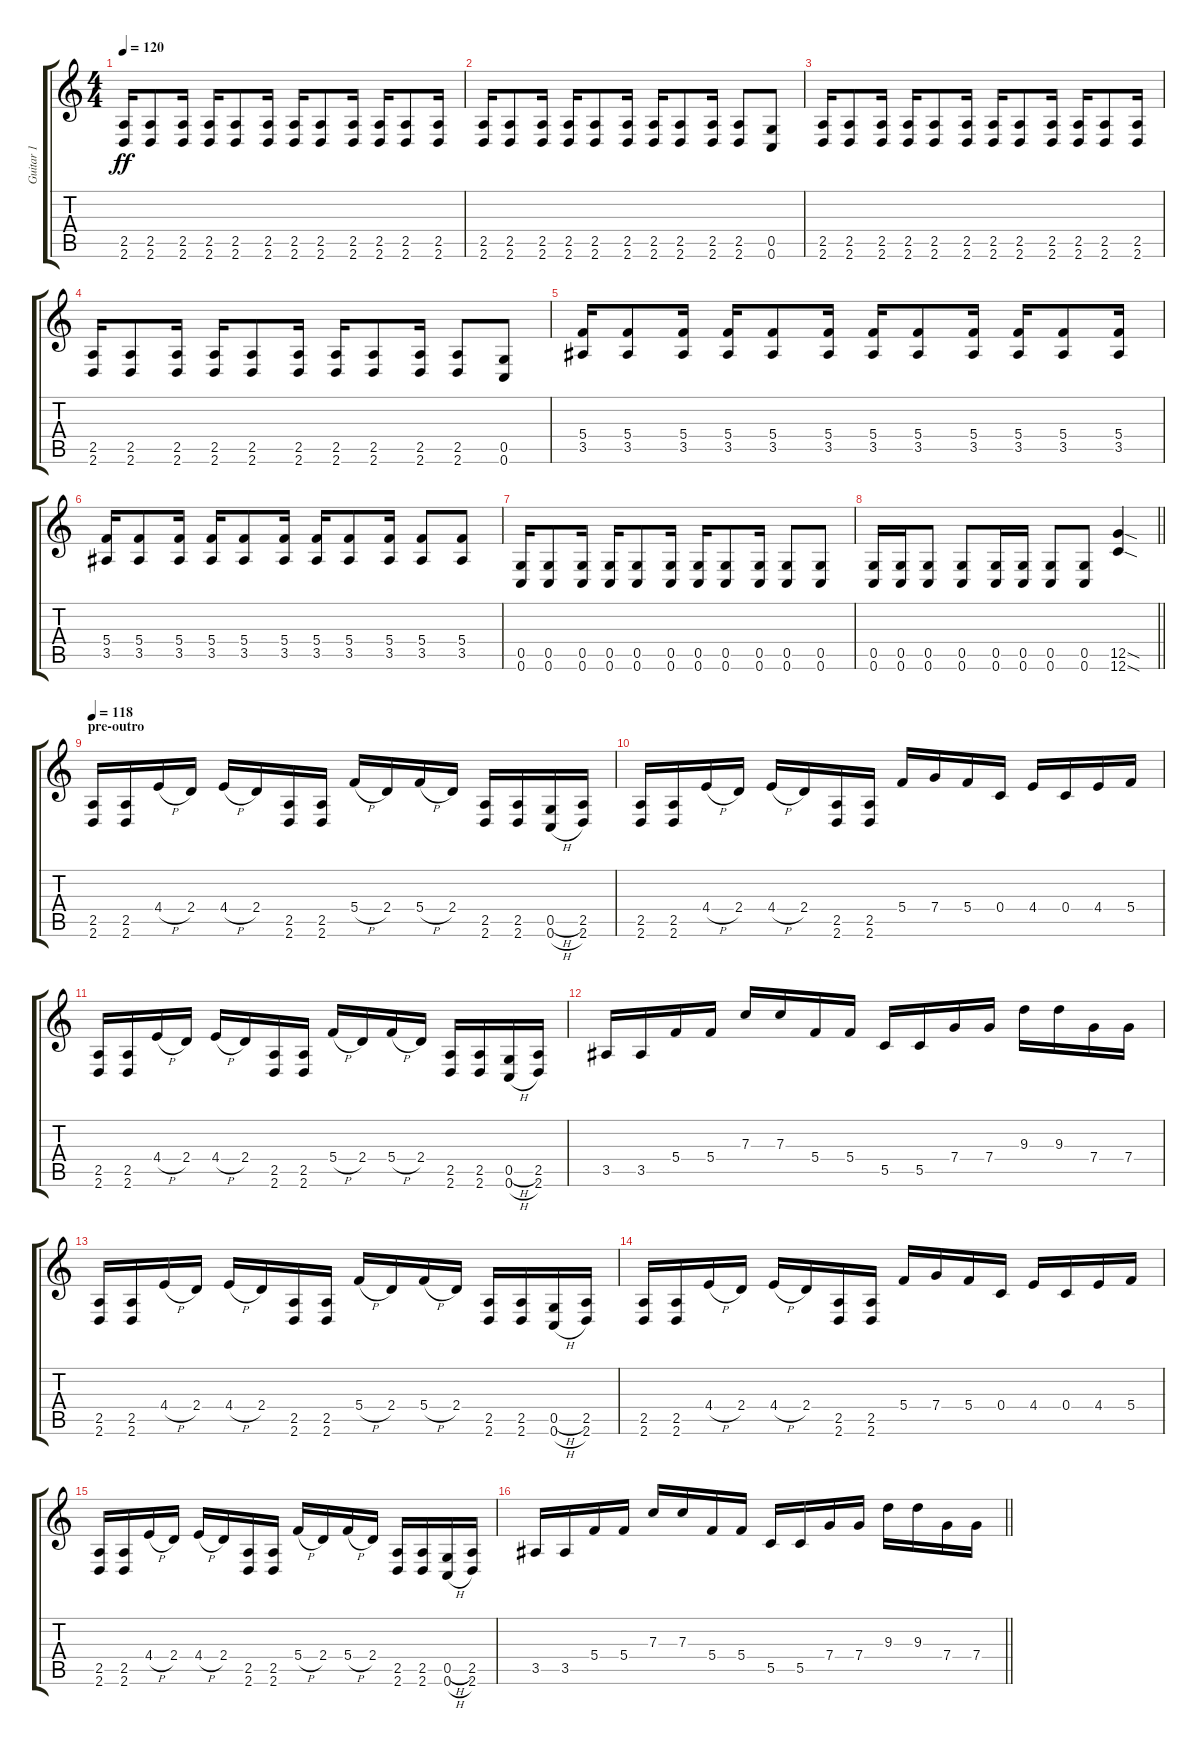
\track ("Guitar 1" "Guitar 1") {instrument distortionguitar}
\staff {score tabs}
\tuning (D4 A3 F3 C3 G2 C2) {hide}
\ts (4 4)
\tempo 120
\clef g2
\ks c
(2.5 2.6).16{dy ff} (2.5 2.6).8 (2.5 2.6).16 (2.5 2.6).16 (2.5 2.6).8 (2.5 2.6).16 (2.5 2.6).16 (2.5 2.6).8 (2.5 2.6).16 (2.5 2.6).16 (2.5 2.6).8 (2.5 2.6).16 |
(2.5 2.6).16 (2.5 2.6).8 (2.5 2.6).16 (2.5 2.6).16 (2.5 2.6).8 (2.5 2.6).16 (2.5 2.6).16 (2.5 2.6).8 (2.5 2.6).16 (2.5 2.6).8 (0.5 0.6).8 |
(2.5 2.6).16 (2.5 2.6).8 (2.5 2.6).16 (2.5 2.6).16 (2.5 2.6).8 (2.5 2.6).16 (2.5 2.6).16 (2.5 2.6).8 (2.5 2.6).16 (2.5 2.6).16 (2.5 2.6).8 (2.5 2.6).16 |
(2.5 2.6).16 (2.5 2.6).8 (2.5 2.6).16 (2.5 2.6).16 (2.5 2.6).8 (2.5 2.6).16 (2.5 2.6).16 (2.5 2.6).8 (2.5 2.6).16 (2.5 2.6).8 (0.5 0.6).8 |
(5.4 3.5).16 (5.4 3.5).8 (5.4 3.5).16 (5.4 3.5).16 (5.4 3.5).8 (5.4 3.5).16 (5.4 3.5).16 (5.4 3.5).8 (5.4 3.5).16 (5.4 3.5).16 (5.4 3.5).8 (5.4 3.5).16 |
(5.4 3.5).16 (5.4 3.5).8 (5.4 3.5).16 (5.4 3.5).16 (5.4 3.5).8 (5.4 3.5).16 (5.4 3.5).16 (5.4 3.5).8 (5.4 3.5).16 (5.4 3.5).8 (5.4 3.5).8 |
(0.5 0.6).16 (0.5 0.6).8 (0.5 0.6).16 (0.5 0.6).16 (0.5 0.6).8 (0.5 0.6).16 (0.5 0.6).16 (0.5 0.6).8 (0.5 0.6).16 (0.5 0.6).8 (0.5 0.6).8 |
\barLineRight lightlight
(0.5 0.6).16 (0.5 0.6).16 (0.5 0.6).8 (0.5 0.6).8 (0.5 0.6).16 (0.5 0.6).16 (0.5 0.6).8 (0.5 0.6).8 (12.5{sod} 12.6{sod}).4 |
\section ("" "pre-outro")
\tempo 118
(2.5 2.6).16 (2.5 2.6).16 4.4{h}.16 2.4.16 4.4{h}.16 2.4.16 (2.5 2.6).16 (2.5 2.6).16 5.4{h}.16 2.4.16 5.4{h}.16 2.4.16 (2.5 2.6).16 (2.5 2.6).16 (0.5{h} 0.6{h}).16 (2.5 2.6).16 |
(2.5 2.6).16 (2.5 2.6).16 4.4{h}.16 2.4.16 4.4{h}.16 2.4.16 (2.5 2.6).16 (2.5 2.6).16 5.4.16 7.4.16 5.4.16 0.4.16 4.4.16 0.4.16 4.4.16 5.4.16 |
(2.5 2.6).16 (2.5 2.6).16 4.4{h}.16 2.4.16 4.4{h}.16 2.4.16 (2.5 2.6).16 (2.5 2.6).16 5.4{h}.16 2.4.16 5.4{h}.16 2.4.16 (2.5 2.6).16 (2.5 2.6).16 (0.5{h} 0.6{h}).16 (2.5 2.6).16 |
3.5.16 3.5.16 5.4.16 5.4.16 7.3.16 7.3.16 5.4.16 5.4.16 5.5.16 5.5.16 7.4.16 7.4.16 9.3.16 9.3.16 7.4.16 7.4.16 |
(2.5 2.6).16 (2.5 2.6).16 4.4{h}.16 2.4.16 4.4{h}.16 2.4.16 (2.5 2.6).16 (2.5 2.6).16 5.4{h}.16 2.4.16 5.4{h}.16 2.4.16 (2.5 2.6).16 (2.5 2.6).16 (0.5{h} 0.6{h}).16 (2.5 2.6).16 |
(2.5 2.6).16 (2.5 2.6).16 4.4{h}.16 2.4.16 4.4{h}.16 2.4.16 (2.5 2.6).16 (2.5 2.6).16 5.4.16 7.4.16 5.4.16 0.4.16 4.4.16 0.4.16 4.4.16 5.4.16 |
(2.5 2.6).16 (2.5 2.6).16 4.4{h}.16 2.4.16 4.4{h}.16 2.4.16 (2.5 2.6).16 (2.5 2.6).16 5.4{h}.16 2.4.16 5.4{h}.16 2.4.16 (2.5 2.6).16 (2.5 2.6).16 (0.5{h} 0.6{h}).16 (2.5 2.6).16 |
\barLineRight lightlight
3.5.16 3.5.16 5.4.16 5.4.16 7.3.16 7.3.16 5.4.16 5.4.16 5.5.16 5.5.16 7.4.16 7.4.16 9.3.16 9.3.16 7.4.16 7.4.16
